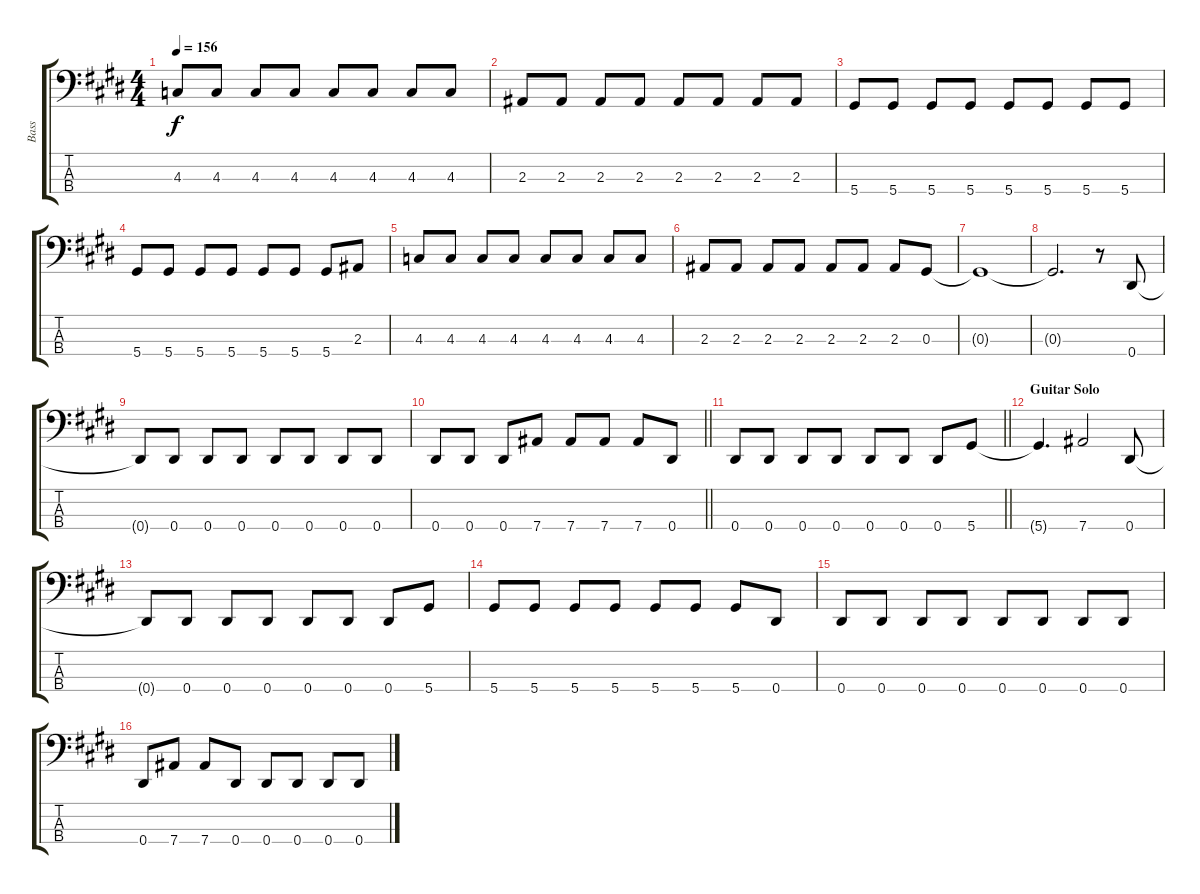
\track ("Bass" "Bass") {instrument electricbassfinger}
\staff {score tabs}
\tuning (Gb2 Db2 Ab1 Eb1) {hide}
\ts (4 4)
\tempo 156
\clef f4
\ks c#minor
4.3.8{dy f} 4.3.8 4.3.8 4.3.8 4.3.8 4.3.8 4.3.8 4.3.8 |
\ks e
2.3.8 2.3.8 2.3.8 2.3.8 2.3.8 2.3.8 2.3.8 2.3.8 |
\ks c#minor
5.4.8 5.4.8 5.4.8 5.4.8 5.4.8 5.4.8 5.4.8 5.4.8 |
5.4.8 5.4.8 5.4.8 5.4.8 5.4.8 5.4.8 5.4.8 2.3.8 |
4.3.8 4.3.8 4.3.8 4.3.8 4.3.8 4.3.8 4.3.8 4.3.8 |
\ks e
2.3.8 2.3.8 2.3.8 2.3.8 2.3.8 2.3.8 2.3.8 0.3.8 |
\ks c#minor
0.3{t}.1 |
\ks e
0.3{t}.2{d} r.8 0.4.8 |
\ks c#minor
0.4{t}.8 0.4.8 0.4.8 0.4.8 0.4.8 0.4.8 0.4.8 0.4.8 |
\barLineRight lightlight
0.4.8 0.4.8 0.4.8 7.4.8 7.4.8 7.4.8 7.4.8 0.4.8 |
\barLineRight lightlight
\ks e
0.4.8 0.4.8 0.4.8 0.4.8 0.4.8 0.4.8 0.4.8 5.4.8 |
\section ("" "Guitar Solo")
\ks c#minor
5.4{t}.4{d} 7.4.2 0.4.8 |
\ks e
0.4{t}.8 0.4.8 0.4.8 0.4.8 0.4.8 0.4.8 0.4.8 5.4.8 |
\ks c#minor
5.4.8 5.4.8 5.4.8 5.4.8 5.4.8 5.4.8 5.4.8 0.4.8 |
0.4.8 0.4.8 0.4.8 0.4.8 0.4.8 0.4.8 0.4.8 0.4.8 |
0.4.8 7.4.8 7.4.8 0.4.8 0.4.8 0.4.8 0.4.8 0.4.8
